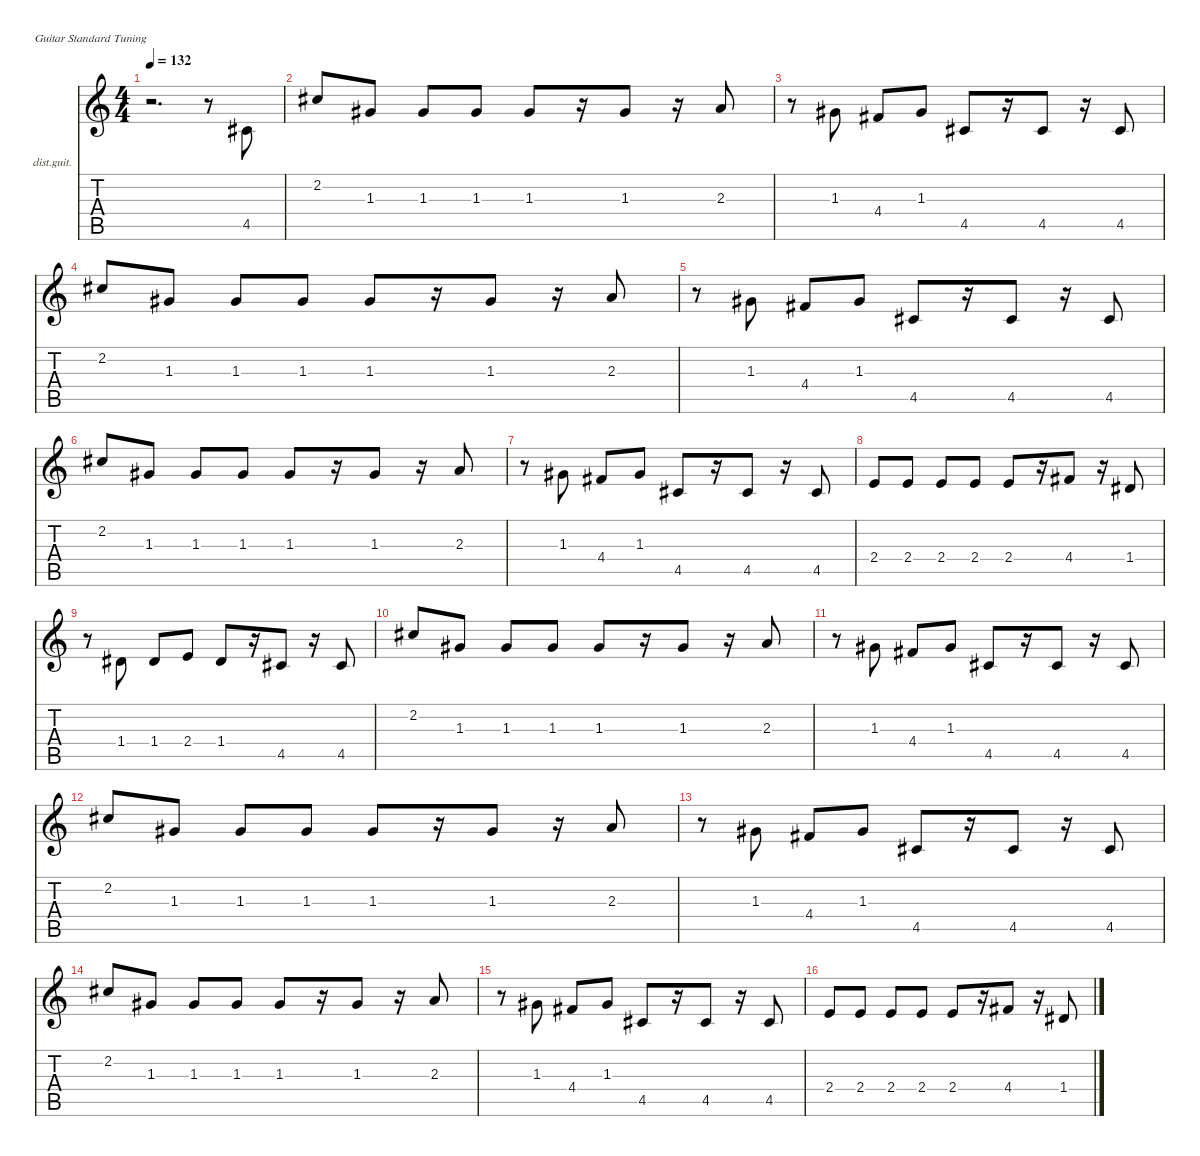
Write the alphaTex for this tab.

\defaultSystemsLayout 4
\hideDynamics
\bracketExtendMode nobrackets
\firstSystemTrackNameOrientation horizontal
\otherSystemsTrackNameOrientation horizontal
\track ("Distortion Guitar" "dist.guit.") {instrument distortionguitar}
\staff {score tabs}
\tuning (E4 B3 G3 D3 A2 E2)
\ts (4 4)
\tempo 132
\clef g2
\ks c
r.2{d dy mf beam Down} r.8{beam Down} 4.5{acc #}.8{beam Up} |
2.2{acc #}.8{beam Up} 1.3{acc #}.8{beam Up} 1.3{acc #}.8{beam Up} 1.3{acc #}.8{beam Up} 1.3{acc #}.8{beam Up} r.16{beam Up} 1.3{acc #}.8{beam Up} r.16{beam Up} 2.3.8{beam Up} |
r.8{beam Down} 1.3{acc #}.8{beam Up} 4.4{acc #}.8{beam Up} 1.3{acc #}.8{beam Up} 4.5{acc #}.8{beam Up} r.16{beam Up} 4.5{acc #}.8{beam Up} r.16{beam Up} 4.5{acc #}.8{beam Up} |
2.2{acc #}.8{beam Up} 1.3{acc #}.8{beam Up} 1.3{acc #}.8{beam Up} 1.3{acc #}.8{beam Up} 1.3{acc #}.8{beam Up} r.16{beam Up} 1.3{acc #}.8{beam Up} r.16{beam Up} 2.3.8{beam Up} |
r.8{beam Down} 1.3{acc #}.8{beam Up} 4.4{acc #}.8{beam Up} 1.3{acc #}.8{beam Up} 4.5{acc #}.8{beam Up} r.16{beam Up} 4.5{acc #}.8{beam Up} r.16{beam Up} 4.5{acc #}.8{beam Up} |
2.2{acc #}.8{beam Up} 1.3{acc #}.8{beam Up} 1.3{acc #}.8{beam Up} 1.3{acc #}.8{beam Up} 1.3{acc #}.8{beam Up} r.16{beam Up} 1.3{acc #}.8{beam Up} r.16{beam Up} 2.3.8{beam Up} |
r.8{beam Down} 1.3{acc #}.8{beam Up} 4.4{acc #}.8{beam Up} 1.3{acc #}.8{beam Up} 4.5{acc #}.8{beam Up} r.16{beam Up} 4.5{acc #}.8{beam Up} r.16{beam Up} 4.5{acc #}.8{beam Up} |
2.4.8{beam Up} 2.4.8{beam Up} 2.4.8{beam Up} 2.4.8{beam Up} 2.4.8{beam Up} r.16{beam Up} 4.4{acc #}.8{beam Up} r.16{beam Up} 1.4{acc #}.8{beam Up} |
r.8{beam Down} 1.4{acc #}.8{beam Up} 1.4{acc #}.8{beam Up} 2.4.8{beam Up} 1.4{acc #}.8{beam Up} r.16{beam Up} 4.5{acc #}.8{beam Up} r.16{beam Up} 4.5{acc #}.8{beam Up} |
2.2{acc #}.8{beam Up} 1.3{acc #}.8{beam Up} 1.3{acc #}.8{beam Up} 1.3{acc #}.8{beam Up} 1.3{acc #}.8{beam Up} r.16{beam Up} 1.3{acc #}.8{beam Up} r.16{beam Up} 2.3.8{beam Up} |
r.8{beam Down} 1.3{acc #}.8{beam Up} 4.4{acc #}.8{beam Up} 1.3{acc #}.8{beam Up} 4.5{acc #}.8{beam Up} r.16{beam Up} 4.5{acc #}.8{beam Up} r.16{beam Up} 4.5{acc #}.8{beam Up} |
2.2{acc #}.8{beam Up} 1.3{acc #}.8{beam Up} 1.3{acc #}.8{beam Up} 1.3{acc #}.8{beam Up} 1.3{acc #}.8{beam Up} r.16{beam Up} 1.3{acc #}.8{beam Up} r.16{beam Up} 2.3.8{beam Up} |
r.8{beam Down} 1.3{acc #}.8{beam Up} 4.4{acc #}.8{beam Up} 1.3{acc #}.8{beam Up} 4.5{acc #}.8{beam Up} r.16{beam Up} 4.5{acc #}.8{beam Up} r.16{beam Up} 4.5{acc #}.8{beam Up} |
2.2{acc #}.8{beam Up} 1.3{acc #}.8{beam Up} 1.3{acc #}.8{beam Up} 1.3{acc #}.8{beam Up} 1.3{acc #}.8{beam Up} r.16{beam Up} 1.3{acc #}.8{beam Up} r.16{beam Up} 2.3.8{beam Up} |
r.8{beam Down} 1.3{acc #}.8{beam Up} 4.4{acc #}.8{beam Up} 1.3{acc #}.8{beam Up} 4.5{acc #}.8{beam Up} r.16{beam Up} 4.5{acc #}.8{beam Up} r.16{beam Up} 4.5{acc #}.8{beam Up} |
2.4.8{beam Up} 2.4.8{beam Up} 2.4.8{beam Up} 2.4.8{beam Up} 2.4.8{beam Up} r.16{beam Up} 4.4{acc #}.8{beam Up} r.16{beam Up} 1.4{acc #}.8{beam Up}
